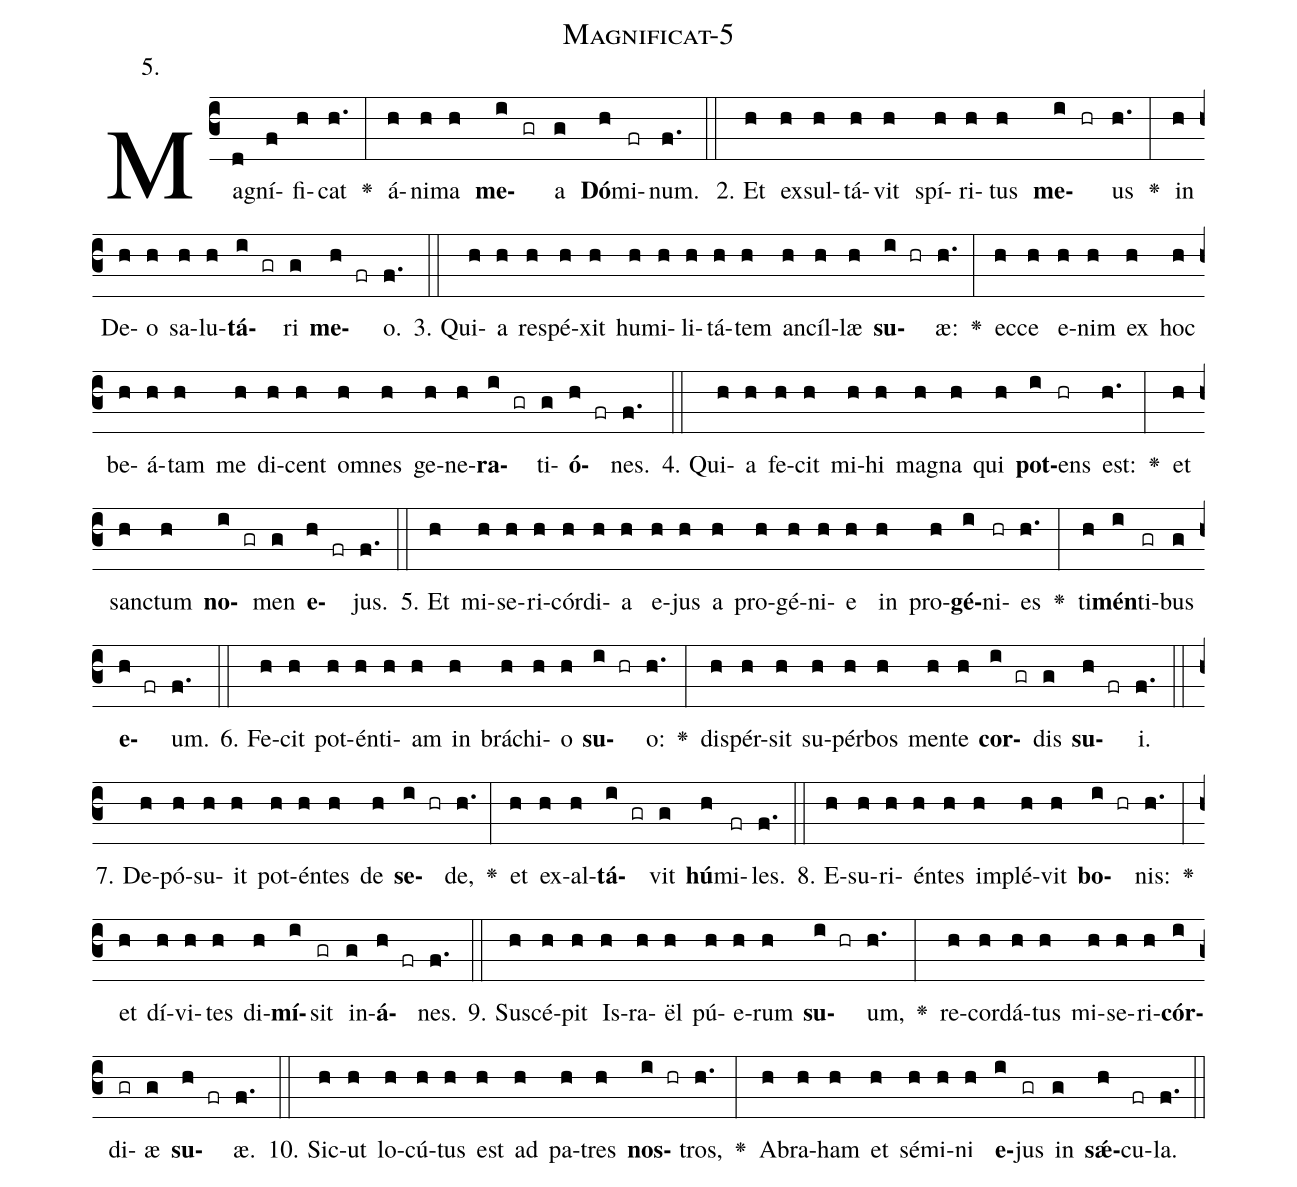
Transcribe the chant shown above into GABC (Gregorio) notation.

name: Magnificat-5;
annotation: 5.;
%%
(c3)Ma(d)gní(f)fi(h)cat(h.) <v>\greheightstar</v>(:) á(h)ni(h)ma(h) <b>me</b>(i gr)a(g) <b>Dó</b>(h)mi(fr)num.(f.) (::)
2. Et(h) ex(h)sul(h)tá(h)vit(h) spí(h)ri(h)tus(h) <b>me</b>(i hr)us(h.) <v>\greheightstar</v>(:) in(h) De(h)o(h) sa(h)lu(h)<b>tá</b>(i gr)ri(g) <b>me</b>(h fr)o.(f.) (::)
3. Qui(h)a(h) re(h)spé(h)xit(h) hu(h)mi(h)li(h)tá(h)tem(h) an(h)cíl(h)læ(h) <b>su</b>(i hr)æ:(h.) <v>\greheightstar</v>(:) ec(h)ce(h) e(h)nim(h) ex(h) hoc(h) be(h)á(h)tam(h) me(h) di(h)cent(h) om(h)nes(h) ge(h)ne(h)<b>ra</b>(i gr)ti(g)<b>ó</b>(h fr)nes.(f.) (::)
4. Qui(h)a(h) fe(h)cit(h) mi(h)hi(h) ma(h)gna(h) qui(h) <b>pot</b>(i)ens(hr) est:(h.) <v>\greheightstar</v>(:) et(h) sanc(h)tum(h) <b>no</b>(i gr)men(g) <b>e</b>(h fr)jus.(f.) (::)
5. Et(h) mi(h)se(h)ri(h)cór(h)di(h)a(h) e(h)jus(h) a(h) pro(h)gé(h)ni(h)e(h) in(h) pro(h)<b>gé</b>(i)ni(hr)es(h.) <v>\greheightstar</v>(:) ti(h)<b>mén</b>(i)ti(gr)bus(g) <b>e</b>(h fr)um.(f.) (::)
6. Fe(h)cit(h) pot(h)én(h)ti(h)am(h) in(h) brá(h)chi(h)o(h) <b>su</b>(i hr)o:(h.) <v>\greheightstar</v>(:) di(h)spér(h)sit(h) su(h)pér(h)bos(h) men(h)te(h) <b>cor</b>(i gr)dis(g) <b>su</b>(h fr)i.(f.) (::)
7. De(h)pó(h)su(h)it(h) pot(h)én(h)tes(h) de(h) <b>se</b>(i hr)de,(h.) <v>\greheightstar</v>(:) et(h) ex(h)al(h)<b>tá</b>(i gr)vit(g) <b>hú</b>(h)mi(fr)les.(f.) (::)
8. E(h)su(h)ri(h)én(h)tes(h) im(h)plé(h)vit(h) <b>bo</b>(i hr)nis:(h.) <v>\greheightstar</v>(:) et(h) dí(h)vi(h)tes(h) di(h)<b>mí</b>(i)sit(gr) in(g)<b>á</b>(h fr)nes.(f.) (::)
9. Su(h)scé(h)pit(h) Is(h)ra(h)ël(h) pú(h)e(h)rum(h) <b>su</b>(i hr)um,(h.) <v>\greheightstar</v>(:) re(h)cor(h)dá(h)tus(h) mi(h)se(h)ri(h)<b>cór</b>(i)di(gr)æ(g) <b>su</b>(h fr)æ.(f.) (::)
10. Sic(h)ut(h) lo(h)cú(h)tus(h) est(h) ad(h) pa(h)tres(h) <b>nos</b>(i hr)tros,(h.) <v>\greheightstar</v>(:) A(h)bra(h)ham(h) et(h) sé(h)mi(h)ni(h) <b>e</b>(i)jus(gr) in(g) <b>sǽ</b>(h)cu(fr)la.(f.) (::)
